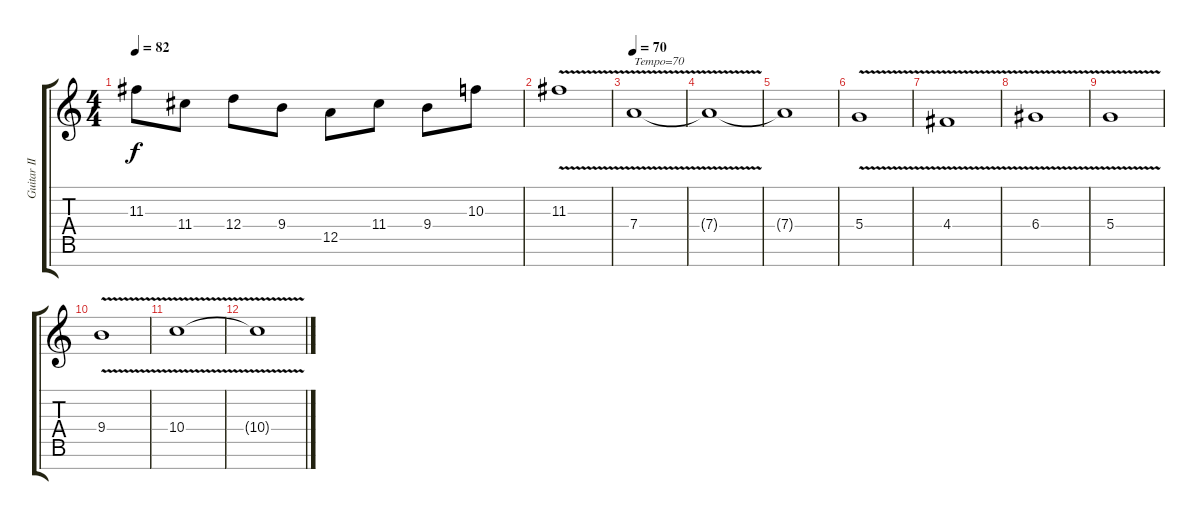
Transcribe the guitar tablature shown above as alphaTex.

\track ("Guitar II [Samoth]" "Guitar II ") {instrument distortionguitar}
\staff {score tabs}
\tuning (E4 B3 G3 D3 A2 E2 B1) {hide}
\ts (4 4)
\tempo 82
\clef g2
\ks c
11.3.8{dy f} 11.4.8 12.4.8 9.4.8 12.5.8 11.4.8 9.4.8 10.3.8 |
11.3{v}.1 |
\tempo 70
7.4{v}.1{txt "Tempo=70"} |
7.4{t}.1 |
7.4{t}.1 |
5.4{v}.1 |
4.4{v}.1 |
6.4{v}.1 |
5.4{v}.1 |
9.4{v}.1 |
10.4{v}.1 |
10.4{t}.1
